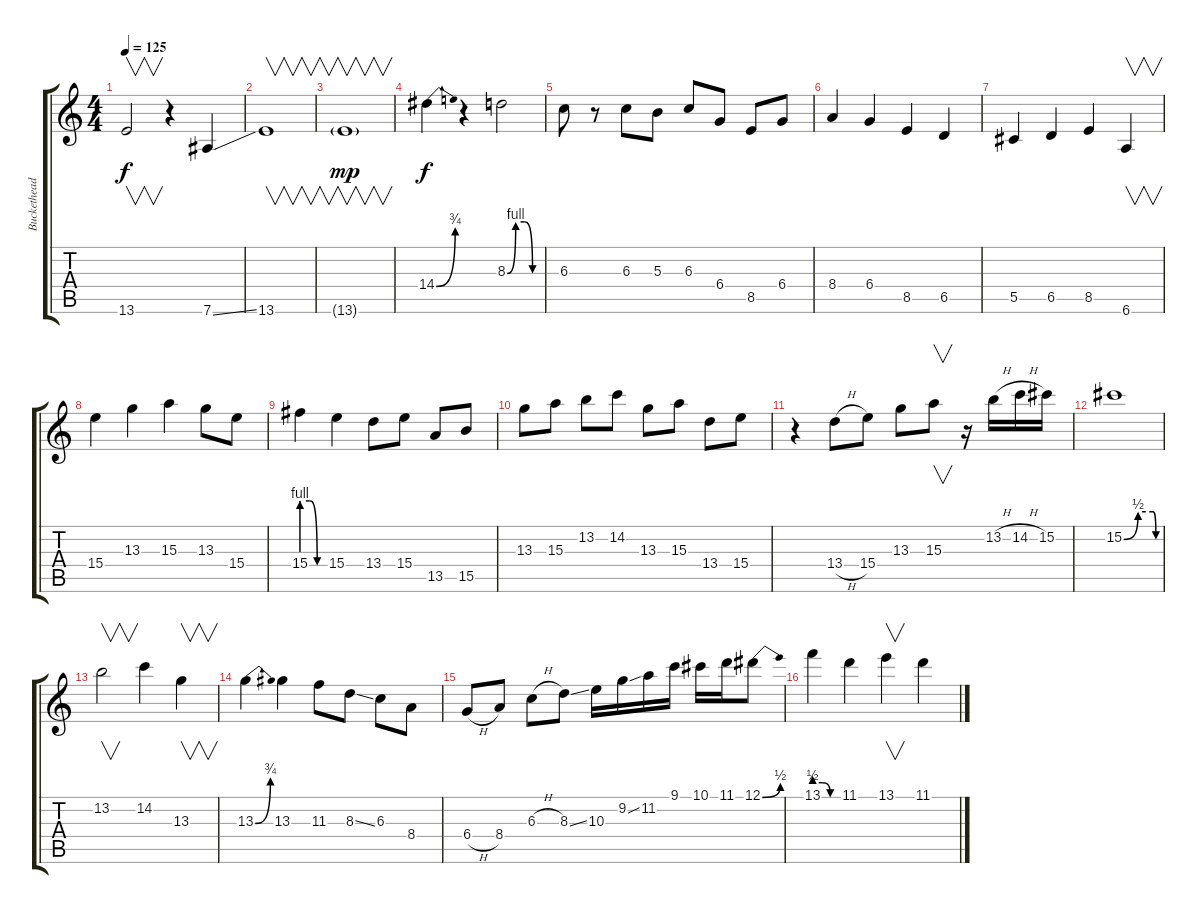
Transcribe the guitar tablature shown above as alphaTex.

\track ("Buckethead" "Buckethead") {instrument overdrivenguitar}
\staff {score tabs}
\tuning (Eb4 Bb3 Gb3 Db3 Ab2 Eb2) {hide}
\ts (4 4)
\tempo 125
\clef g2
\ks c
13.6.2{v dy f} r.4 7.6{ss}.4 |
13.6.1{v} |
13.6{g}.1{v dy mp} |
14.4{be (bend 0 0 60 3)}.4{dy f} r.4 8.3{be (custom 0 0 15 4 30 4 45 0 60 0)}.2 |
6.3.8 r.8 6.3.8 5.3.8 6.3.8 6.4.8 8.5.8 6.4.8 |
8.4.4 6.4.4 8.5.4 6.5.4 |
5.5.4 6.5.4 8.5.4 6.6.4{v} |
15.4.4 13.3.4 15.3.4 13.3.8 15.4.8 |
15.4{be (custom 0 4 20 4 40 0 60 0)}.4 15.4.4 13.4.8 15.4.8 13.5.8 15.5.8 |
13.3.8 15.3.8 13.2.8 14.2.8 13.3.8 15.3.8 13.4.8 15.4.8 |
r.4 13.4{h}.8 15.4.8 13.3.8 15.3.8{v} r.16 13.2{h}.16 14.2{h}.16 15.2.16 |
15.2{be (custom 0 0 24 2 49 2 54 0 60 0)}.1 |
13.2.2{v} 14.2.4 13.3.4{v} |
13.3{be (bend 0 0 60 3)}.4 13.3.4 11.3.8 8.3{ss}.8 6.3.8 8.4.8 |
6.4{h}.8 8.4.8 6.3{h}.8 8.3{ss}.8 10.3.16 9.2{ss}.16 11.2.16 9.1.16 10.1.16 11.1.16 12.1{be (bend 0 0 60 2)}.8 |
13.1{be (custom 0 2 20 2 40 0 60 0)}.4 11.1.4 13.1.4{v} 11.1.4
